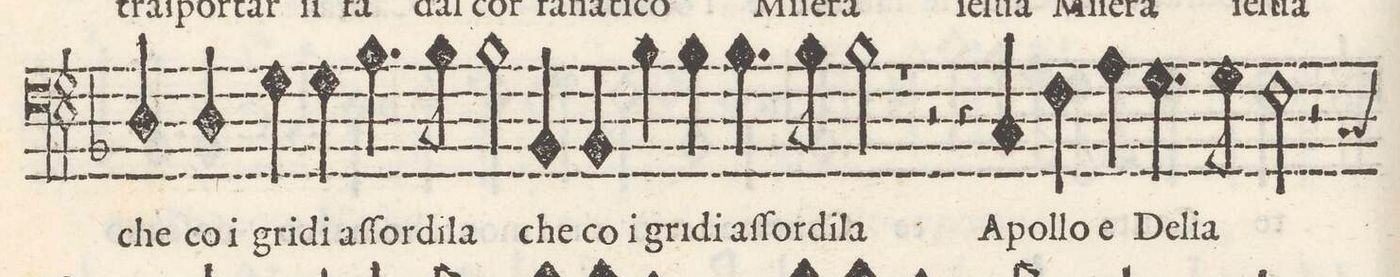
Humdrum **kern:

**kern	**text
*I"BASSO	*
*clefF4	*
*k[b-]	*
*met(C)	*
*M2/1	*
4D/	che
4D/	co i
4G\	gri-
4G\	-di aſ-
4.B-\	-ſor-
8B-\	-di-
2B-\	-la
=18-	=18-
4BB-/	che
4BB-/	co i
4B-\	gri-
4B-\	-di aſ-
4.B-\	-ſor-
8B-\	-di-
2B-\	-la
=19-	=19-
1r	.
2r	.
4r	.
4C/	A-
=20-	=20-
4F\	-pol-
4A\	-lo e
4.G\	De-
8G\	-li-
2F\	-a
2r	.
=21-	=21-
*-	*-
